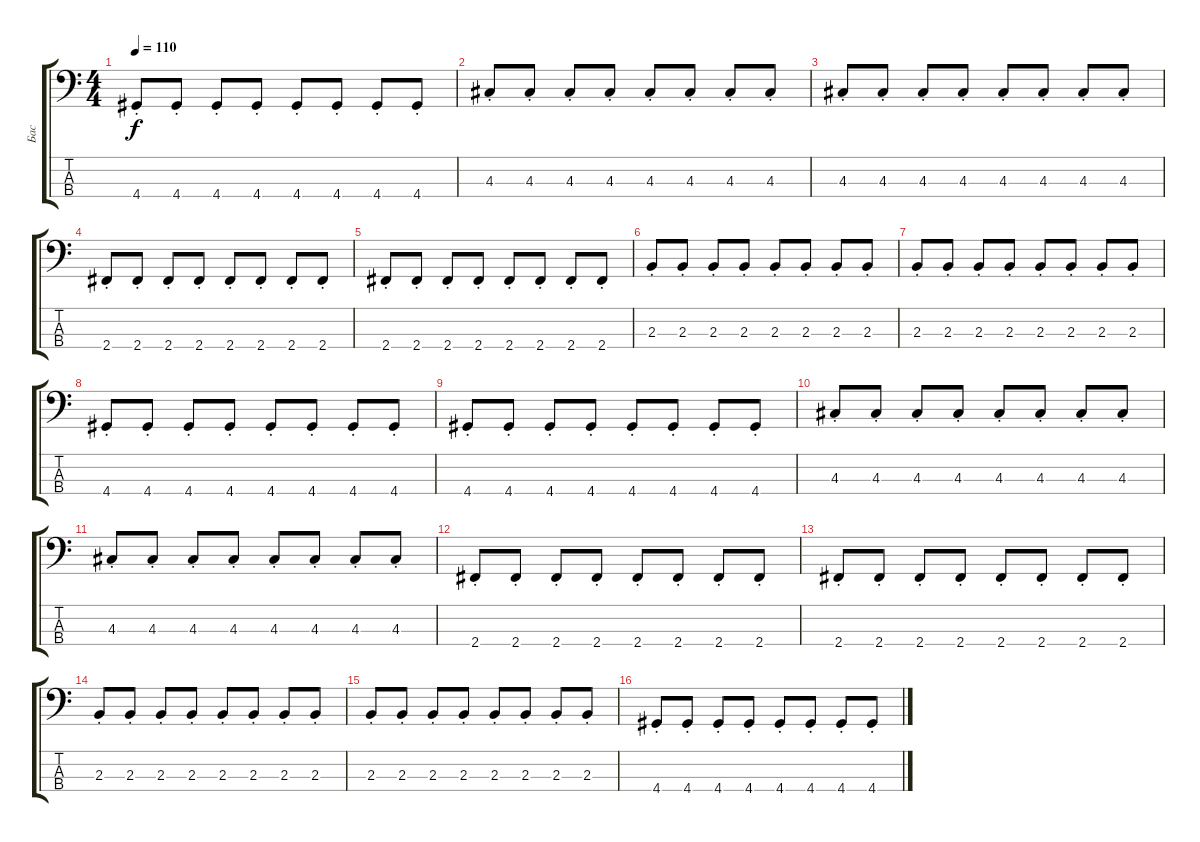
\track ("Бас" "Бас") {instrument electricbassfinger}
\staff {score tabs}
\tuning (G2 D2 A1 E1) {hide}
\ts (4 4)
\tempo 110
\clef f4
\ks c
4.4{st}.8{dy f} 4.4{st}.8 4.4{st}.8 4.4{st}.8 4.4{st}.8 4.4{st}.8 4.4{st}.8 4.4{st}.8 |
4.3{st}.8 4.3{st}.8 4.3{st}.8 4.3{st}.8 4.3{st}.8 4.3{st}.8 4.3{st}.8 4.3{st}.8 |
4.3{st}.8 4.3{st}.8 4.3{st}.8 4.3{st}.8 4.3{st}.8 4.3{st}.8 4.3{st}.8 4.3{st}.8 |
2.4{st}.8 2.4{st}.8 2.4{st}.8 2.4{st}.8 2.4{st}.8 2.4{st}.8 2.4{st}.8 2.4{st}.8 |
2.4{st}.8 2.4{st}.8 2.4{st}.8 2.4{st}.8 2.4{st}.8 2.4{st}.8 2.4{st}.8 2.4{st}.8 |
2.3{st}.8 2.3{st}.8 2.3{st}.8 2.3{st}.8 2.3{st}.8 2.3{st}.8 2.3{st}.8 2.3{st}.8 |
2.3{st}.8 2.3{st}.8 2.3{st}.8 2.3{st}.8 2.3{st}.8 2.3{st}.8 2.3{st}.8 2.3{st}.8 |
4.4{st}.8 4.4{st}.8 4.4{st}.8 4.4{st}.8 4.4{st}.8 4.4{st}.8 4.4{st}.8 4.4{st}.8 |
4.4{st}.8 4.4{st}.8 4.4{st}.8 4.4{st}.8 4.4{st}.8 4.4{st}.8 4.4{st}.8 4.4{st}.8 |
4.3{st}.8 4.3{st}.8 4.3{st}.8 4.3{st}.8 4.3{st}.8 4.3{st}.8 4.3{st}.8 4.3{st}.8 |
4.3{st}.8 4.3{st}.8 4.3{st}.8 4.3{st}.8 4.3{st}.8 4.3{st}.8 4.3{st}.8 4.3{st}.8 |
2.4{st}.8 2.4{st}.8 2.4{st}.8 2.4{st}.8 2.4{st}.8 2.4{st}.8 2.4{st}.8 2.4{st}.8 |
2.4{st}.8 2.4{st}.8 2.4{st}.8 2.4{st}.8 2.4{st}.8 2.4{st}.8 2.4{st}.8 2.4{st}.8 |
2.3{st}.8 2.3{st}.8 2.3{st}.8 2.3{st}.8 2.3{st}.8 2.3{st}.8 2.3{st}.8 2.3{st}.8 |
2.3{st}.8 2.3{st}.8 2.3{st}.8 2.3{st}.8 2.3{st}.8 2.3{st}.8 2.3{st}.8 2.3{st}.8 |
4.4{st}.8 4.4{st}.8 4.4{st}.8 4.4{st}.8 4.4{st}.8 4.4{st}.8 4.4{st}.8 4.4{st}.8
